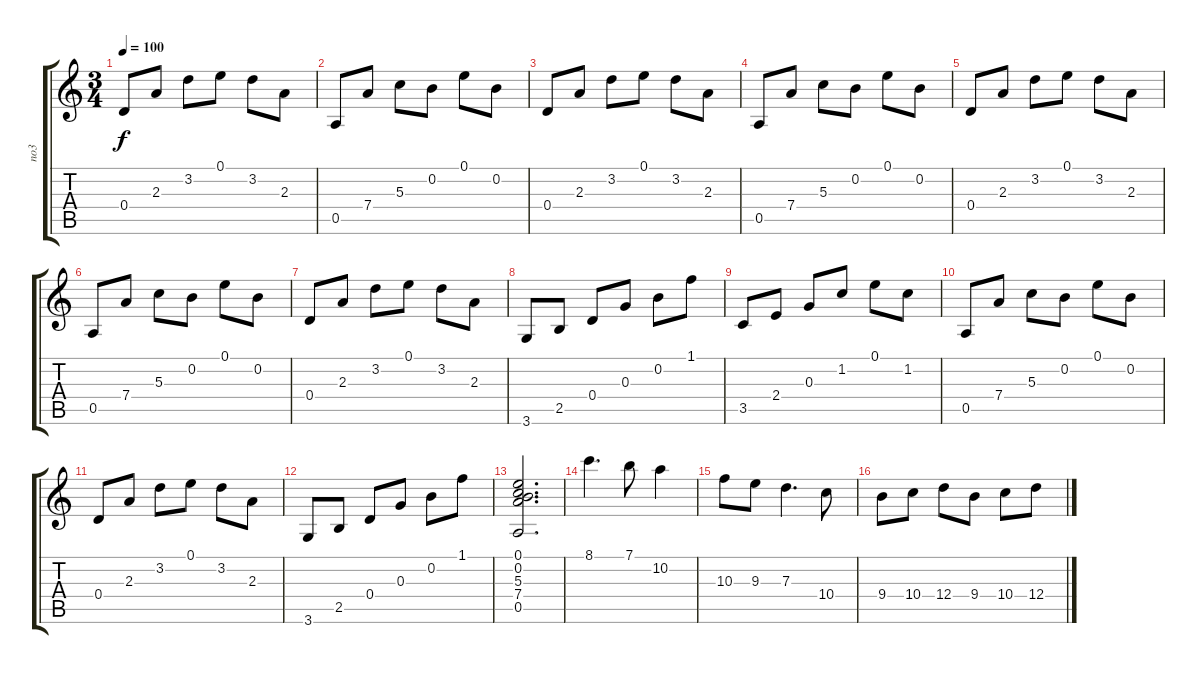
\track ("no3" "no3") {instrument overdrivenguitar}
\staff {score tabs}
\tuning (E4 B3 G3 D3 A2 E2) {hide}
\ts (3 4)
\tempo 100
\clef g2
\ks c
0.4.8{dy f} 2.3.8 3.2.8 0.1.8 3.2.8 2.3.8 |
0.5.8{volume 8} 7.4.8 5.3.8 0.2.8 0.1.8 0.2.8 |
0.4.8 2.3.8 3.2.8 0.1.8 3.2.8 2.3.8 |
0.5.8{volume 8} 7.4.8 5.3.8 0.2.8 0.1.8 0.2.8 |
0.4.8 2.3.8 3.2.8 0.1.8 3.2.8 2.3.8 |
0.5.8 7.4.8 5.3.8 0.2.8 0.1.8 0.2.8 |
0.4.8 2.3.8 3.2.8 0.1.8 3.2.8 2.3.8 |
3.6.8 2.5.8 0.4.8 0.3.8 0.2.8 1.1.8 |
3.5.8 2.4.8 0.3.8 1.2.8 0.1.8 1.2.8 |
0.5.8 7.4.8 5.3.8 0.2.8 0.1.8 0.2.8 |
0.4.8 2.3.8 3.2.8 0.1.8 3.2.8 2.3.8 |
3.6.8 2.5.8 0.4.8 0.3.8 0.2.8 1.1.8 |
(0.1 0.2 5.3 7.4 0.5).2{d} |
8.1.4{d volume 16} 7.1.8 10.2.4 |
10.3.8 9.3.8 7.3.4{d} 10.4.8 |
9.4.8 10.4.8 12.4.8 9.4.8 10.4.8 12.4.8
